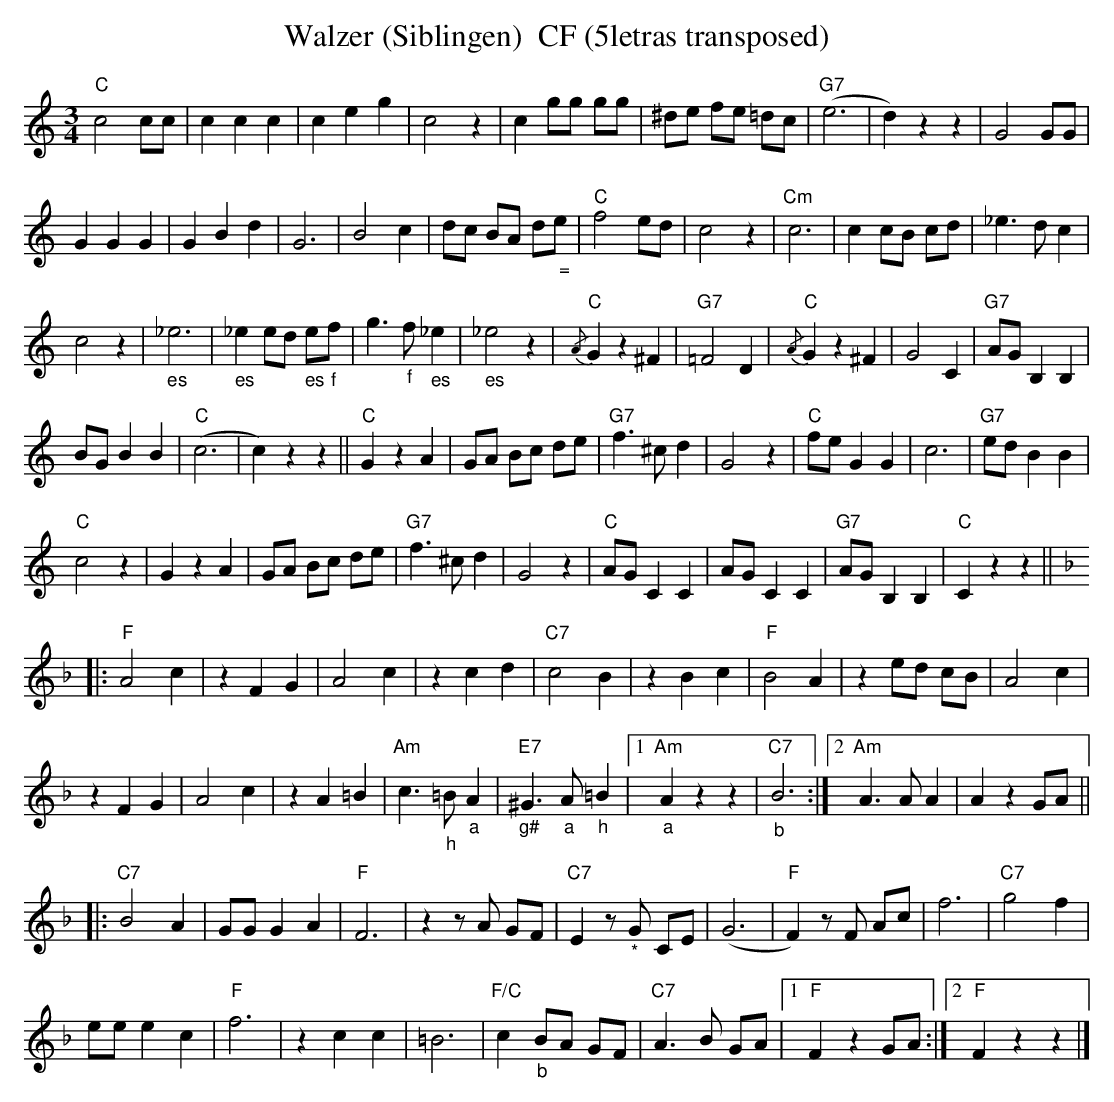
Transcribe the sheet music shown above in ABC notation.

X:1
T:Walzer (Siblingen)  CF (5letras transposed)
M:3/4
L:1/4
K:C transpose=3 %%MIDI gchordon
"C"c2c/2c/2 | ccc | ceg | c2z | c g/2g/2 g/2g/2 | ^d/2e/2 f/2e/2 =d/2c/2 | "G7"(e3 | d)zz | G2G/2G/2 |
GGG | GBd | G3 | B2c | d/2c/2 B/2A/2 d/2"_ ="e/2 | "C"f2e/2d/2 | c2z| "Cm"c3 | cc/2B/2 c/2d/2 | _e>dc |
c2z | "_es"_e3 | "_es"_ee/2d/2 "_es"e/2"_f"f/2 | g>"_f"f "_es"_e | "_es"_e2z | "C"{/A}Gz^F | "G7"=F2D | "C"{/A}Gz^F | G2C | "G7"A/2G/2B,B, |
B/2G/2BB | "C"(c3 | c)zz || "C"GzA | G/2A/2 B/2c/2 d/2e/2 | "G7"f>^cd | G2z | "C"f/2e/2GG | c3 | "G7"e/2d/2BB |
"C"c2z | GzA | G/2A/2 B/2c/2 d/2e/2 | "G7"f>^cd | G2z | "C"A/2G/2CC | A/2G/2CC | "G7"A/2G/2B,B, | "C"Czz || [K:F]
|: "F"A2c | zFG | A2c | zcd | "C7"c2B | zBc | "F"B2A | ze/2d/2 c/2B/2 | A2c |
zFG | A2c | zA=B | "Am"c>"_h"=B"_a"A | "E7""_g#"^G>"_a"A"_h"=B |1 "Am""_a"Azz | "C7""_b"B3 :|2 "Am"A>AA | AzG/2A/2 ||
|: "C7"B2A | G/2G/2GA | "F"F3 | zz/2A/2 G/2F/2 | "C7"Ez/2"_*"G/2 C/2E/2 | (G3 | "F"F)z/2F/2 A/2c/2 | f3 | "C7"g2f |
e/2e/2 ec | "F"f3 | zcc | =B3 | "F/C"c"_b"B/2A/2 G/2F/2 | "C7"A>B G/2A/2 |1 "F"FzG/2A/2 :|2 "F"Fzz |]
